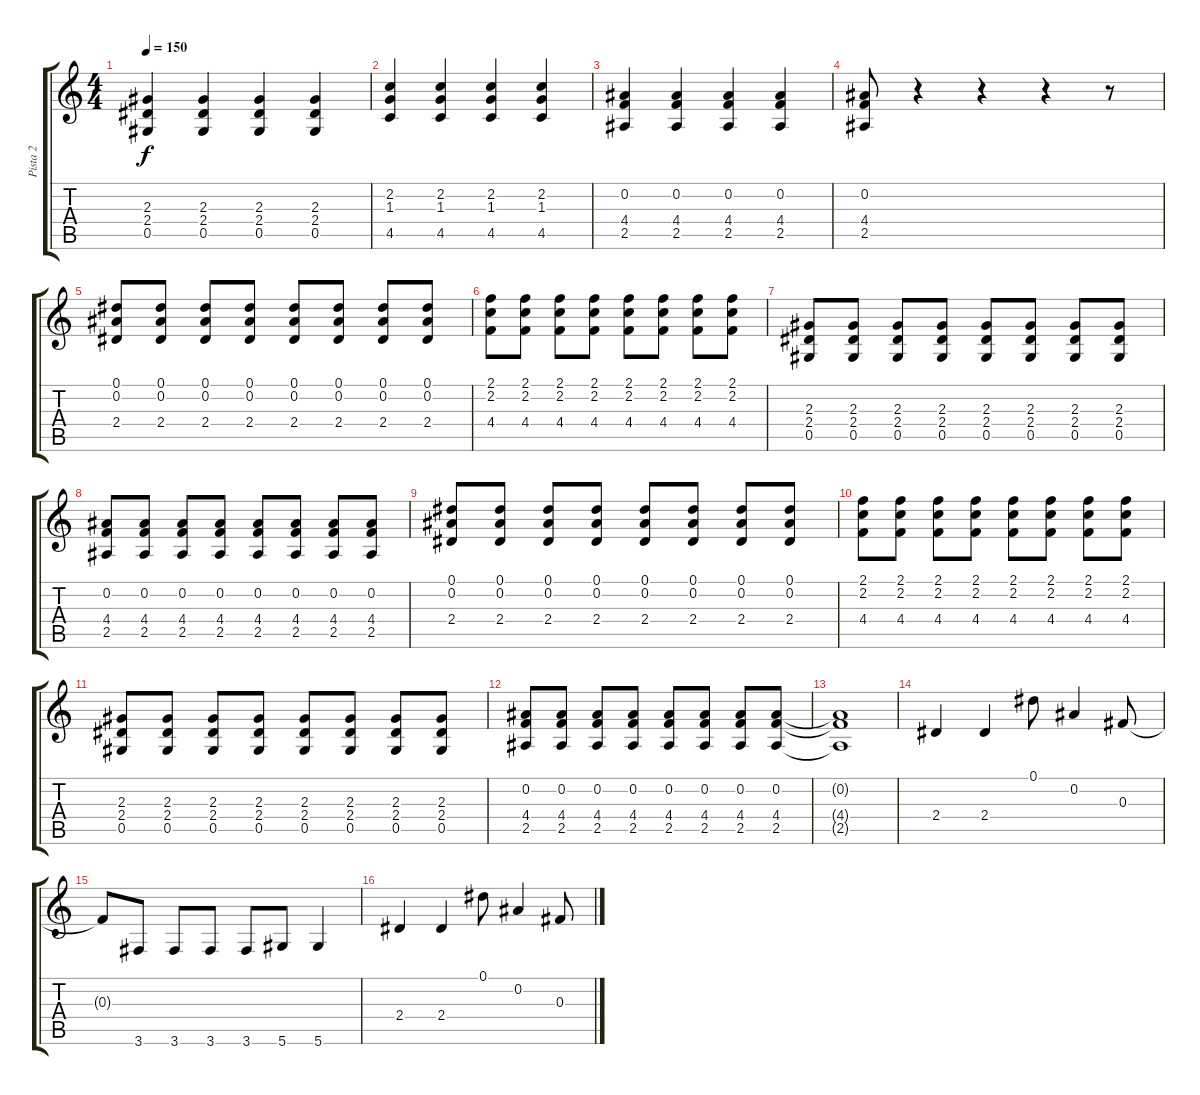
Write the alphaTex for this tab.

\track ("Pista 2" "Pista 2") {instrument distortionguitar}
\staff {score tabs}
\tuning (Eb4 Bb3 Gb3 Db3 Ab2 Eb2) {hide}
\ts (4 4)
\tempo 150
\clef g2
\ks c
(2.3 2.4 0.5).4{dy f} (2.3 2.4 0.5).4 (2.3 2.4 0.5).4 (2.3 2.4 0.5).4 |
(2.2 1.3 4.5).4 (2.2 1.3 4.5).4 (2.2 1.3 4.5).4 (2.2 1.3 4.5).4 |
(0.2 4.4 2.5).4 (0.2 4.4 2.5).4 (0.2 4.4 2.5).4 (0.2 4.4 2.5).4 |
(0.2 4.4 2.5).8 r.4 r.4 r.4 r.8 |
(0.1 0.2 2.4).8 (0.1 0.2 2.4).8 (0.1 0.2 2.4).8 (0.1 0.2 2.4).8 (0.1 0.2 2.4).8 (0.1 0.2 2.4).8 (0.1 0.2 2.4).8 (0.1 0.2 2.4).8 |
(2.1 2.2 4.4).8 (2.1 2.2 4.4).8 (2.1 2.2 4.4).8 (2.1 2.2 4.4).8 (2.1 2.2 4.4).8 (2.1 2.2 4.4).8 (2.1 2.2 4.4).8 (2.1 2.2 4.4).8 |
(2.3 2.4 0.5).8 (2.3 2.4 0.5).8 (2.3 2.4 0.5).8 (2.3 2.4 0.5).8 (2.3 2.4 0.5).8 (2.3 2.4 0.5).8 (2.3 2.4 0.5).8 (2.3 2.4 0.5).8 |
(0.2 4.4 2.5).8 (0.2 4.4 2.5).8 (0.2 4.4 2.5).8 (0.2 4.4 2.5).8 (0.2 4.4 2.5).8 (0.2 4.4 2.5).8 (0.2 4.4 2.5).8 (0.2 4.4 2.5).8 |
(0.1 0.2 2.4).8 (0.1 0.2 2.4).8 (0.1 0.2 2.4).8 (0.1 0.2 2.4).8 (0.1 0.2 2.4).8 (0.1 0.2 2.4).8 (0.1 0.2 2.4).8 (0.1 0.2 2.4).8 |
(2.1 2.2 4.4).8 (2.1 2.2 4.4).8 (2.1 2.2 4.4).8 (2.1 2.2 4.4).8 (2.1 2.2 4.4).8 (2.1 2.2 4.4).8 (2.1 2.2 4.4).8 (2.1 2.2 4.4).8 |
(2.3 2.4 0.5).8 (2.3 2.4 0.5).8 (2.3 2.4 0.5).8 (2.3 2.4 0.5).8 (2.3 2.4 0.5).8 (2.3 2.4 0.5).8 (2.3 2.4 0.5).8 (2.3 2.4 0.5).8 |
(0.2 4.4 2.5).8 (0.2 4.4 2.5).8 (0.2 4.4 2.5).8 (0.2 4.4 2.5).8 (0.2 4.4 2.5).8 (0.2 4.4 2.5).8 (0.2 4.4 2.5).8 (0.2 4.4 2.5).8{volume 4} |
(0.2{t} 4.4{t} 2.5{t}).1 |
2.4.4{volume 13 instrument overdrivenguitar} 2.4.4 0.1.8 0.2.4 0.3.8 |
0.3{t}.8 3.6.8 3.6.8 3.6.8 3.6.8 5.6.8 5.6.4 |
2.4.4 2.4.4 0.1.8 0.2.4 0.3.8
